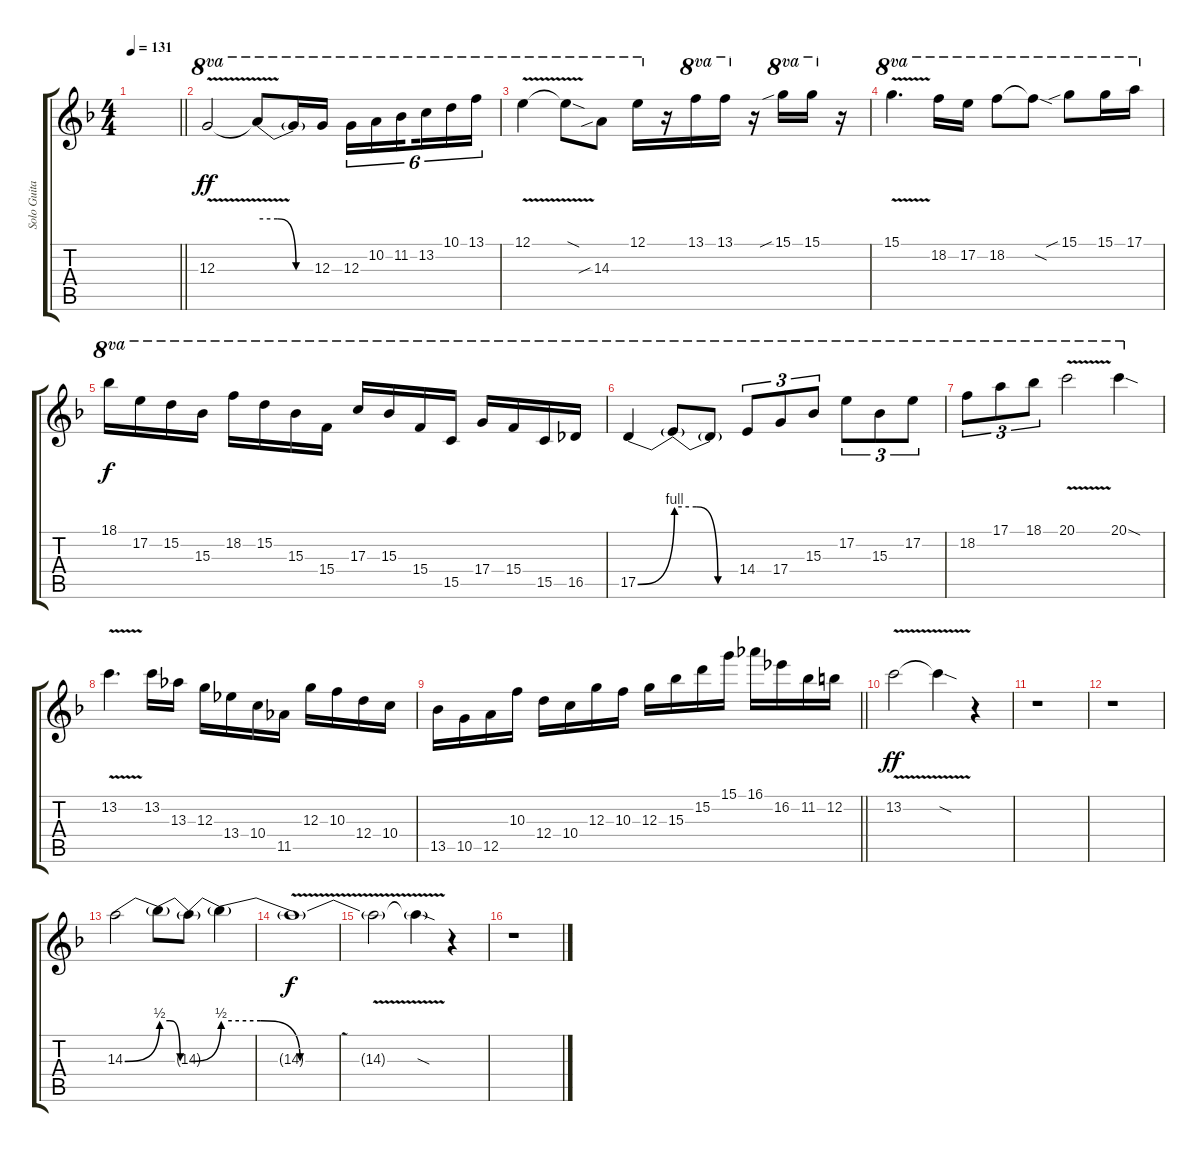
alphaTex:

\track ("Solo Guitar 1" "Solo Guita") {instrument distortionguitar}
\staff {score tabs}
\tuning (E4 B3 G3 D3 A2 D2) {hide}
\ts (4 4)
\tempo 131
\clef g2
\barLineRight lightlight
\ks f
|
12.3{v}.2{ot 8va dy ff} 12.3{be (custom 0 4 20 4 40 0 60 0) t}.8{ot 8va} 12.3{t}.16{ot 8va} 12.3.16{ot 8va} 12.3.16{tu (6 4) ot 8va} 10.2.16{tu (6 4) ot 8va} 11.2.16{tu (6 4) ot 8va beam splitsecondary} 13.2.16{tu (6 4) ot 8va} 10.1.16{tu (6 4) ot 8va} 13.1.16{tu (6 4) ot 8va} |
12.1{v}.4{ot 8va} 12.1{sod t}.8{ot 8va} 14.3{sib}.8{ot 8va} 12.1.16{ot 8va} r.16 13.1.16{ot 8va} 13.1.16{ot 8va} r.16 15.1{sib}.16{ot 8va} 15.1.16{ot 8va} r.16 |
15.1{v}.4{d ot 8va} 18.2.16{ot 8va} 17.2.16{ot 8va} 18.2.8{ot 8va} 18.2{sod t}.8{ot 8va} 15.1{sib}.8{ot 8va} 15.1.16{ot 8va} 17.1.16{ot 8va} |
18.1.16{ot 8va dy f} 17.2.16{ot 8va} 15.2.16{ot 8va} 15.3.16{ot 8va} 18.2.16{ot 8va} 15.2.16{ot 8va} 15.3.16{ot 8va} 15.4.16{ot 8va} 17.3.16{ot 8va} 15.3.16{ot 8va} 15.4.16{ot 8va} 15.5.16{ot 8va} 17.4.16{ot 8va} 15.4.16{ot 8va} 15.5.16{ot 8va} 16.5.16{ot 8va} |
17.5{be (bend 0 0 60 4)}.4{ot 8va} 17.5{be (custom 0 4 20 4 40 0 60 0) t}.8{ot 8va} 17.5{t}.8{ot 8va} 14.4.8{tu (3 2) ot 8va} 17.4.8{tu (3 2) ot 8va} 15.3.8{tu (3 2) ot 8va} 17.2.8{tu (3 2) ot 8va} 15.3.8{tu (3 2) ot 8va} 17.2.8{tu (3 2) ot 8va} |
18.2.8{tu (3 2) ot 8va} 17.1.8{tu (3 2) ot 8va} 18.1.8{tu (3 2) ot 8va} 20.1{v}.2{ot 8va} 20.1{sod}.4{ot 8va} |
13.2{v}.4{d} 13.2.16 13.3.16 12.3.16 13.4.16 10.4.16 11.5.16 12.3.16 10.3.16 12.4.16 10.4.16 |
\barLineRight lightlight
13.5.16 10.5.16 12.5.16 10.3.16 12.4.16 10.4.16 12.3.16 10.3.16 12.3.16 15.3.16 15.2.16 15.1.16 16.1.16 16.2.16 11.2.16 12.2.16 |
13.2{v}.2{dy ff} 13.2{sod t}.4 r.4 |
r.1 |
r.1 |
14.3{be (bend 0 0 60 2)}.2 14.3{be (custom 0 2 20 2 40 0 60 0) t}.8 14.3{be (bend 0 0 60 2) t}.8 14.3{be (custom 0 2 20 2 40 0 60 0) t}.4 |
14.3{v t}.1{dy f} |
14.3{v t}.2 14.3{sod t}.4 r.4 |
r.1
